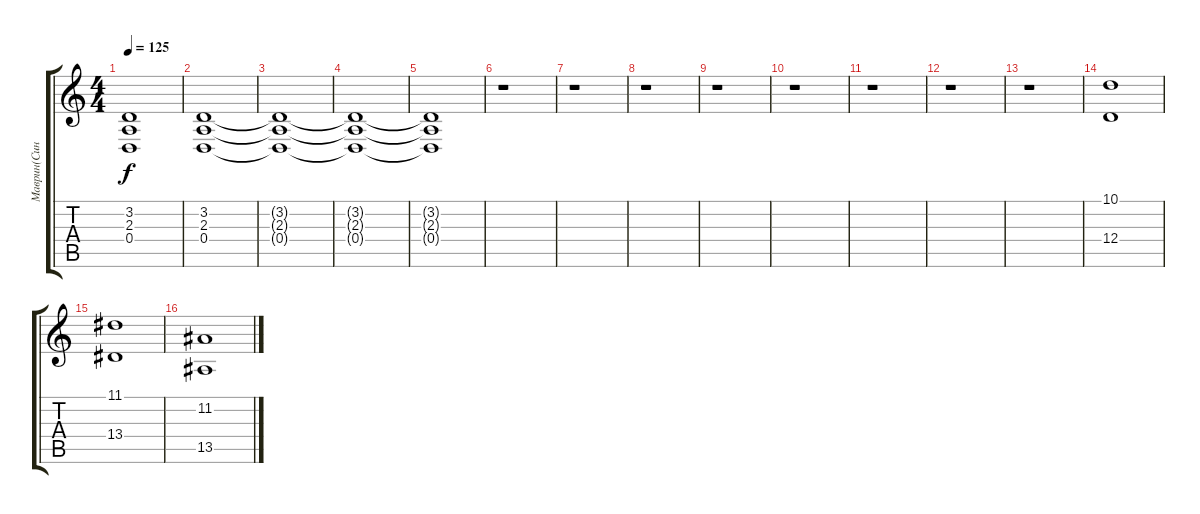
\track ("Маврин(Синтезатор-2)" "Маврин(Син") {instrument stringensemble1}
\staff {score tabs}
\tuning (E4 B3 G3 D3 A2 E2) {hide}
\ts (4 4)
\tempo 125
\clef g2
\ks c
(3.2{t} 2.3{t} 0.4{t}).1{dy f} |
(3.2 2.3 0.4).1 |
(3.2{t} 2.3{t} 0.4{t}).1 |
(3.2{t} 2.3{t} 0.4{t}).1 |
(3.2{t} 2.3{t} 0.4{t}).1 |
r.1 |
r.1 |
r.1 |
r.1 |
r.1 |
r.1 |
r.1 |
r.1 |
(10.1 12.4).1 |
(11.1 13.4).1 |
(11.2 13.5).1
